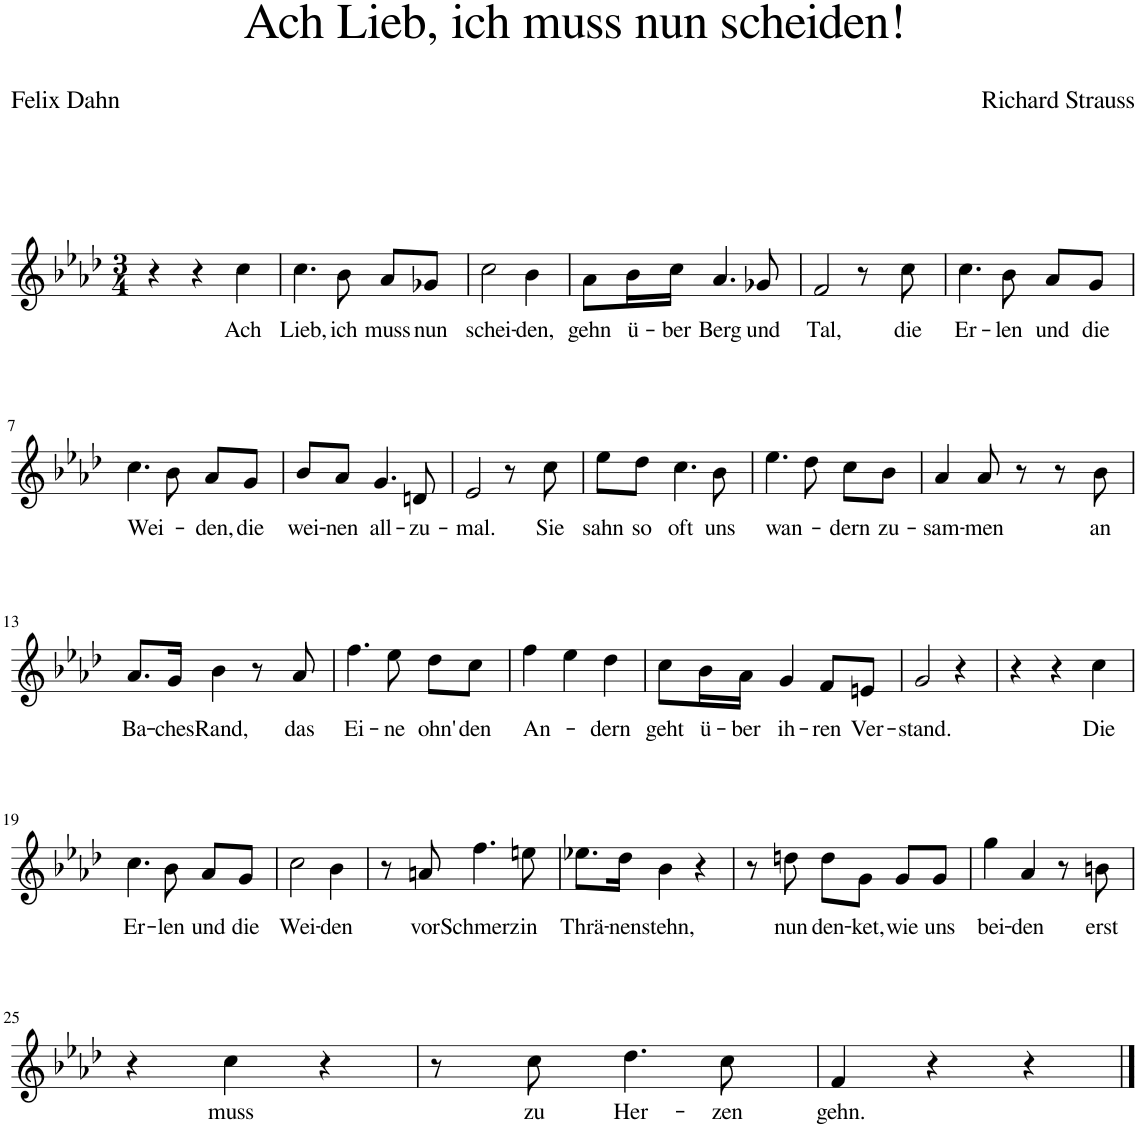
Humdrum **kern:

**kern	**text
*part1	*part1
*staff1	*staff1
*I"Piano	*
*I'Pno	*
*clefG2	*
*k[b-e-a-d-]	*
*M3/4	*
=1	=1
4r	.
4r	.
!	!LO:LY:b
4cc\	Ach
=2	=2
!	!LO:LY:b
4.cc\	Lieb,
!	!LO:LY:b
8b-\	ich
!	!LO:LY:b
8a-/L	muss
!	!LO:LY:b
8g-X/J	nun
=3	=3
!	!LO:LY:b
2cc\	schei-
!	!LO:LY:b
4b-\	-den,
=4	=4
!	!LO:LY:b
8a-\L	gehn
!	!LO:LY:b
16b-\L	ü-
!	!LO:LY:b
16cc\JJ	-ber
!	!LO:LY:b
4.a-/	Berg
!	!LO:LY:b
8g-X/	und
=5	=5
!	!LO:LY:b
2f/	Tal,
8r	.
!	!LO:LY:b
8cc\	die
=6	=6
!	!LO:LY:b
4.cc\	Er-
!	!LO:LY:b
8b-\	-len
!	!LO:LY:b
8a-/L	und
!	!LO:LY:b
8g/J	die
!!LO:LB:g=z
=7	=7
!	!LO:LY:b
4.cc\	Wei-
8b-\	.
!	!LO:LY:b
8a-/L	-den,
!	!LO:LY:b
8g/J	die
=8	=8
!	!LO:LY:b
8b-/L	wei-
!	!LO:LY:b
8a-/J	-nen
!	!LO:LY:b
4.g/	all-
!	!LO:LY:b
8dn/	-zu-
=9	=9
!	!LO:LY:b
2e-/	-mal.
8r	.
!	!LO:LY:b
8cc\	Sie
=10	=10
!	!LO:LY:b
8ee-\L	sahn
!	!LO:LY:b
8dd-\J	so
!	!LO:LY:b
4.cc\	oft
!	!LO:LY:b
8b-\	uns
=11	=11
!	!LO:LY:b
4.ee-\	wan-
8dd-\	.
!	!LO:LY:b
8cc\L	-dern
!	!LO:LY:b
8b-\J	zu-
=12	=12
!	!LO:LY:b
4a-/	-sam-
!	!LO:LY:b
8a-/	-men
8r	.
8r	.
!	!LO:LY:b
8b-\	an
!!LO:LB:g=z
=13	=13
!	!LO:LY:b
8.a-/L	Ba-
!	!LO:LY:b
16g/Jk	-ches
!	!LO:LY:b
4b-\	Rand,
8r	.
!	!LO:LY:b
8a-/	das
=14	=14
!	!LO:LY:b
4.ff\	Ei-
!	!LO:LY:b
8ee-\	-ne
!	!LO:LY:b
8dd-\L	ohn'
!	!LO:LY:b
8cc\J	den
=15	=15
!	!LO:LY:b
4ff\	An-
4ee-\	.
!	!LO:LY:b
4dd-\	-dern
=16	=16
!	!LO:LY:b
8cc\L	geht
!	!LO:LY:b
16b-\L	ü-
!	!LO:LY:b
16a-\JJ	-ber
!	!LO:LY:b
4g/	ih-
!	!LO:LY:b
8f/L	-ren
!	!LO:LY:b
8en/J	Ver-
=17	=17
!	!LO:LY:b
2g/	-stand.
4r	.
=18	=18
4r	.
4r	.
!	!LO:LY:b
4cc\	Die
!!LO:LB:g=z
=19	=19
!	!LO:LY:b
4.cc\	Er-
!	!LO:LY:b
8b-\	-len
!	!LO:LY:b
8a-/L	und
!	!LO:LY:b
8g/J	die
=20	=20
!	!LO:LY:b
2cc\	Wei-
!	!LO:LY:b
4b-\	-den
=21	=21
8r	.
!	!LO:LY:b
8an/	vor
!	!LO:LY:b
4.ff\	Schmerz
!	!LO:LY:b
8een\	in
=22	=22
!	!LO:LY:b
8.ee-X\L	Thrä-
!	!LO:LY:b
16dd-\Jk	-nen
!	!LO:LY:b
4b-\	stehn,
4r	.
=23	=23
8r	.
!	!LO:LY:b
8ddn\	nun
!	!LO:LY:b
8dd\L	den-
!	!LO:LY:b
8g\J	-ket,
!	!LO:LY:b
8g/L	wie
!	!LO:LY:b
8g/J	uns
=24	=24
!	!LO:LY:b
4gg\	bei-
!	!LO:LY:b
4a-/	-den
8r	.
!	!LO:LY:b
8bn\	erst
!!LO:LB:g=z
=25	=25
4r	.
!	!LO:LY:b
4cc\	muss
4r	.
=26	=26
8r	.
!	!LO:LY:b
8cc\	zu
!	!LO:LY:b
4.dd-\	Her-
!	!LO:LY:b
8cc\	-zen
=27	=27
!	!LO:LY:b
4f/	gehn.
4r	.
4r	.
==	==
*-	*-
